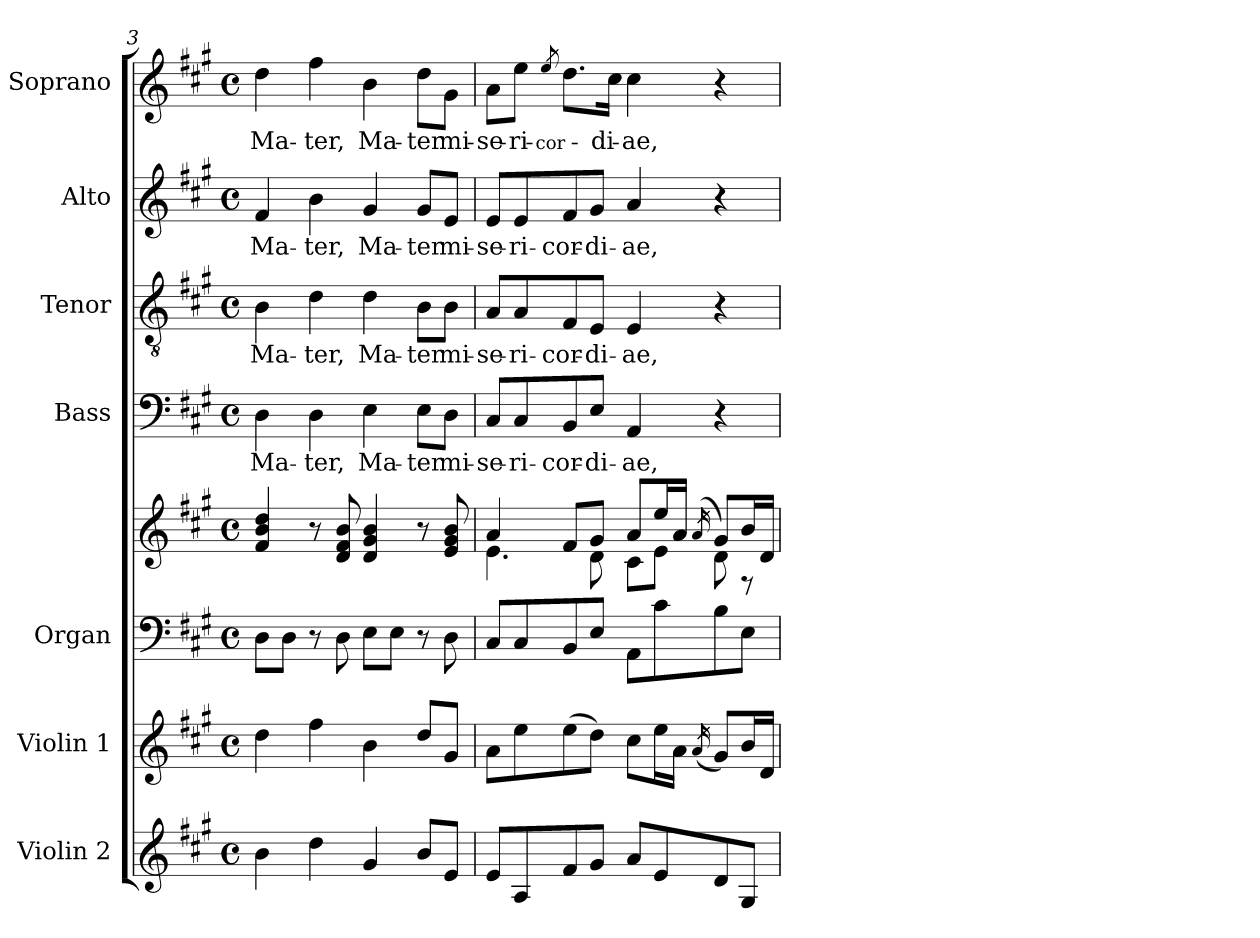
**kern	**kern	**kern	**kern	**kern	**text	**kern	**text	**kern	**text	**kern	**text
*part7	*part6	*part5	*part5	*part4	*part4	*part3	*part3	*part2	*part2	*part1	*part1
*staff8	*staff7	*staff6	*staff5	*staff4	*staff4	*staff3	*staff3	*staff2	*staff2	*staff1	*staff1
*I"Violin 2	*I"Violin 1	*I"Organ	*	*I"Bass	*	*I"Tenor	*	*I"Alto	*	*I"Soprano	*
*I'Vln. 2	*I'Vln. 1	*I'Org.	*	*I'B.	*	*I'T.	*	*I'A.	*	*I'S.	*
*clefG2	*clefG2	*clefF4	*clefG2	*clefF4	*	*clefGv2	*	*clefG2	*	*clefG2	*
*	*	*	*	*	*	*ITrd7c12	*	*	*	*	*
*k[f#c#g#]	*k[f#c#g#]	*k[f#c#g#]	*k[f#c#g#]	*k[f#c#g#]	*	*k[f#c#g#]	*	*k[f#c#g#]	*	*k[f#c#g#]	*
*A:	*A:	*A:	*A:	*A:	*	*A:	*	*A:	*	*A:	*
*M4/4	*M4/4	*M4/4	*M4/4	*M4/4	*	*M4/4	*	*M4/4	*	*M4/4	*
*met(c)	*met(c)	*met(c)	*met(c)	*met(c)	*	*met(c)	*	*met(c)	*	*met(c)	*
=3	=3	=3	=3	=3	=3	=3	=3	=3	=3	=3	=3
!	!	!	!	!	!LO:LY:b:color=#000000	!	!	!	!	!	!
!	!	!	!	!	!	!	!LO:LY:b:color=#000000	!	!	!	!
!	!	!	!	!	!	!	!	!	!LO:LY:b:color=#000000	!	!
!	!	!	!	!	!	!	!	!	!	!	!LO:LY:b:color=#000000
4bi\	4ddi\	8Di\L	4f#i/ 4bi 4ddi	4Di\	Ma-	4BBi\	Ma-	4f#i/	Ma-	4ddi\	Ma-
.	.	8Di\J	.	.	.	.	.	.	.	.	.
!	!	!	!	!	!LO:LY:b:color=#000000	!	!	!	!	!	!
!	!	!	!	!	!	!	!LO:LY:b:color=#000000	!	!	!	!
!	!	!	!	!	!	!	!	!	!LO:LY:b:color=#000000	!	!
!	!	!	!	!	!	!	!	!	!	!	!LO:LY:b:color=#000000
4ddi\	4ff#i\	8r	8r	4Di\	-ter,	4Di\	-ter,	4bi\	-ter,	4ff#i\	-ter,
.	.	8Di\	8di/ 8f#i 8bi	.	.	.	.	.	.	.	.
!	!	!	!	!	!LO:LY:b:color=#000000	!	!	!	!	!	!
!	!	!	!	!	!	!	!LO:LY:b:color=#000000	!	!	!	!
!	!	!	!	!	!	!	!	!	!LO:LY:b:color=#000000	!	!
!	!	!	!	!	!	!	!	!	!	!	!LO:LY:b:color=#000000
4g#i/	4bi\	8Ei\L	4di/ 4g#i 4bi	4Ei\	Ma-	4Di\	Ma-	4g#i/	Ma-	4bi\	Ma-
.	.	8Ei\J	.	.	.	.	.	.	.	.	.
!	!	!	!	!	!LO:LY:b:color=#000000	!	!	!	!	!	!
!	!	!	!	!	!	!	!LO:LY:b:color=#000000	!	!	!	!
!	!	!	!	!	!	!	!	!	!LO:LY:b:color=#000000	!	!
!	!	!	!	!	!	!	!	!	!	!	!LO:LY:b:color=#000000
8bi/L	8ddi/L	8r	8r	8Ei\L	-ter	8BBi\L	-ter	8g#i/L	-ter	8ddi\L	-ter
!	!	!	!	!	!LO:LY:b:color=#000000	!	!	!	!	!	!
!	!	!	!	!	!	!	!LO:LY:b:color=#000000	!	!	!	!
!	!	!	!	!	!	!	!	!	!LO:LY:b:color=#000000	!	!
!	!	!	!	!	!	!	!	!	!	!	!LO:LY:b:color=#000000
8ei/J	8g#i/J	8Di\	8ei/ 8g#i 8bi	8Di\J	mi-	8BBi\J	mi-	8ei/J	mi-	8g#i\J	mi-
=4	=4	=4	=4	=4	=4	=4	=4	=4	=4	=4	=4
*	*	*	*^	*	*	*	*	*	*	*	*
!	!	!	!	!	!	!LO:LY:b:color=#000000	!	!	!	!	!	!
!	!	!	!	!	!	!	!	!LO:LY:b:color=#000000	!	!	!	!
!	!	!	!	!	!	!	!	!	!	!LO:LY:b:color=#000000	!	!
!	!	!	!	!	!	!	!	!	!	!	!	!LO:LY:b:color=#000000
8ei/L	8ai\L	8C#i/L	4ai/	4.ei\	8C#i/L	-se-	8AAi/L	-se-	8ei/L	-se-	8ai\L	-se-
!	!	!	!	!	!	!LO:LY:b:color=#000000	!	!	!	!	!	!
!	!	!	!	!	!	!	!	!LO:LY:b:color=#000000	!	!	!	!
!	!	!	!	!	!	!	!	!	!	!LO:LY:b:color=#000000	!	!
!	!	!	!	!	!	!	!	!	!	!	!	!LO:LY:b:color=#000000
8Ai/	8eei\	8C#i/	.	.	8C#i/	-ri-	8AAi/	-ri-	8ei/	-ri-	8eei\J	-ri-
!	!	!	!	!	!	!	!	!	!	!	!	!LO:LY:b:color=#000000
.	.	.	.	.	.	.	.	.	.	.	8qeei/	-cor-
!	!	!	!	!	!	!LO:LY:b:color=#000000	!	!	!	!	!	!
!	!	!	!	!	!	!	!	!LO:LY:b:color=#000000	!	!	!	!
!	!	!	!	!	!	!	!	!	!	!LO:LY:b:color=#000000	!	!
8f#i/	(8eei\	8BBi/	8f#i/L	.	8BBi/	-cor-	8FF#i/	-cor-	8f#i/	-cor-	8.ddi\L	.
!	!	!	!	!	!	!LO:LY:b:color=#000000	!	!	!	!	!	!
!	!	!	!	!	!	!	!	!LO:LY:b:color=#000000	!	!	!	!
!	!	!	!	!	!	!	!	!	!	!LO:LY:b:color=#000000	!	!
8g#i/J	8ddi\J)	8Ei/J	8g#i/J	8di\	8Ei/J	-di-	8EEi/J	-di-	8g#i/J	-di-	.	.
!	!	!	!	!	!	!	!	!	!	!	!	!LO:LY:b:color=#000000
.	.	.	.	.	.	.	.	.	.	.	16cc#i\Jk	-di-
!	!	!	!	!	!	!LO:LY:b:color=#000000	!	!	!	!	!	!
!	!	!	!	!	!	!	!	!LO:LY:b:color=#000000	!	!	!	!
!	!	!	!	!	!	!	!	!	!	!LO:LY:b:color=#000000	!	!
!	!	!	!	!	!	!	!	!	!	!	!	!LO:LY:b:color=#000000
8ai/L	8cc#i\L	8AAi\L	8ai/L	8c#i\L	4AAi/	-ae,	4EEi/	-ae,	4ai/	-ae,	4cc#i\	-ae,
8ei/	16eei\L	8c#i\	16eei/L	8ei\J	.	.	.	.	.	.	.	.
.	16ai\JJ	.	16ai/JJ	.	.	.	.	.	.	.	.	.
.	(16qai/	.	(16qai/	.	.	.	.	.	.	.	.	.
8di/	8g#i/L)	8Bi\	8g#i/L)	8di\	4r	.	4r	.	4r	.	4r	.
8G#i/J	16bi/L	8Ei\J	16bi/L	8r	.	.	.	.	.	.	.	.
.	16di/JJ	.	16di/JJ	.	.	.	.	.	.	.	.	.
*	*	*	*v	*v	*	*	*	*	*	*	*	*
=	=	=	=	=	=	=	=	=	=	=	=
*-	*-	*-	*-	*-	*-	*-	*-	*-	*-	*-	*-
